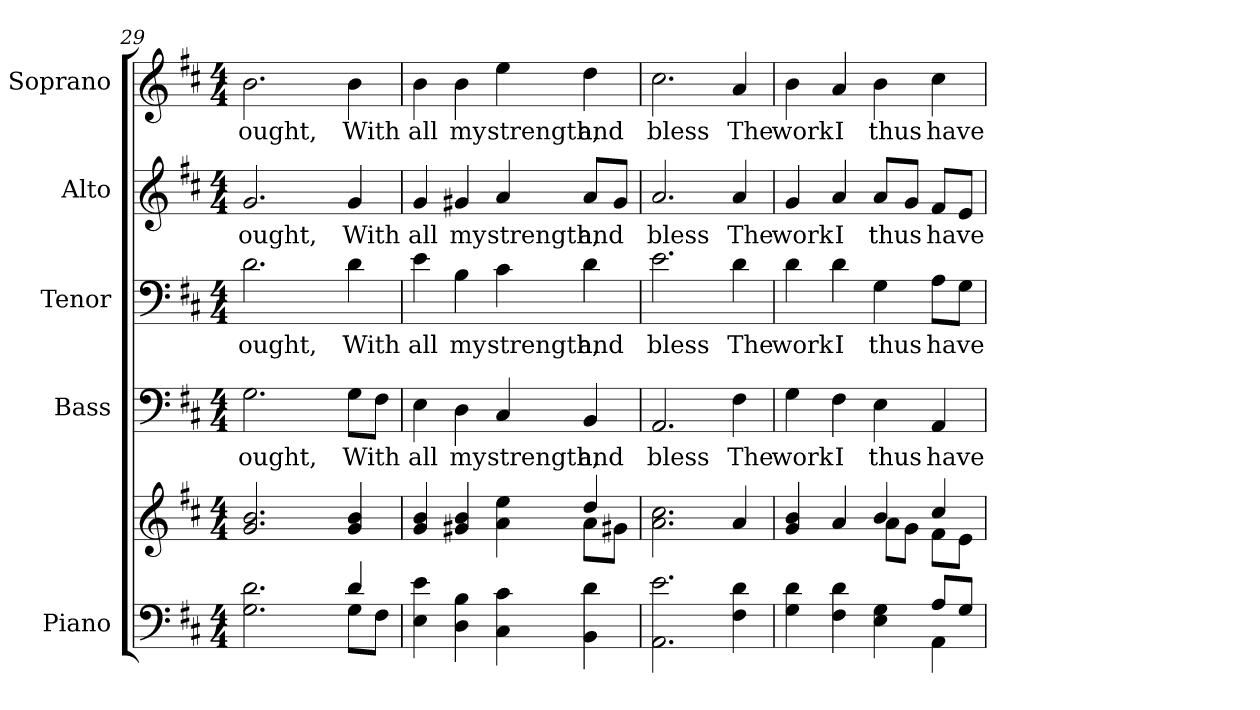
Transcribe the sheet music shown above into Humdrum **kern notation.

**kern	**kern	**kern	**text	**kern	**text	**kern	**text	**kern	**text
*part5	*part5	*part4	*part4	*part3	*part3	*part2	*part2	*part1	*part1
*staff6	*staff5	*staff4	*staff4	*staff3	*staff3	*staff2	*staff2	*staff1	*staff1
*I"Piano	*	*I"Bass	*	*I"Tenor	*	*I"Alto	*	*I"Soprano	*
*I'Pno.	*	*I'B.	*	*I'T.	*	*I'A.	*	*I'S.	*
!!LO:PB:g=z
*clefF4	*clefG2	*clefF4	*	*clefF4	*	*clefG2	*	*clefG2	*
*k[f#c#]	*k[f#c#]	*k[f#c#]	*	*k[f#c#]	*	*k[f#c#]	*	*k[f#c#]	*
*D:	*D:	*D:	*	*D:	*	*D:	*	*D:	*
*M4/4	*M4/4	*M4/4	*	*M4/4	*	*M4/4	*	*M4/4	*
=29	=29	=29	=29	=29	=29	=29	=29	=29	=29
*^	*	*	*	*	*	*	*	*	*
!	!	!	!	!LO:LY:b:color=#000000	!	!	!	!	!	!
!	!	!	!	!	!	!LO:LY:b:color=#000000	!	!	!	!
!	!	!	!	!	!	!	!	!LO:LY:b:color=#000000	!	!
!	!	!	!	!	!	!	!	!	!	!LO:LY:b:color=#000000
2.Gi\ 2.di	2ryy	2.gi/ 2.bi	2.Gi\	ought,	2.di\	ought,	2.gi/	ought,	2.bi\	ought,
.	4ryy	.	.	.	.	.	.	.	.	.
!	!	!	!	!LO:LY:b:color=#000000	!	!	!	!	!	!
!	!	!	!	!	!	!LO:LY:b:color=#000000	!	!	!	!
!	!	!	!	!	!	!	!	!LO:LY:b:color=#000000	!	!
!	!	!	!	!	!	!	!	!	!	!LO:LY:b:color=#000000
4di/	8Gi\L	4gi/ 4bi	8Gi\L	With	4di\	With	4gi/	With	4bi\	With
.	8F#i\J	.	8F#i\J	.	.	.	.	.	.	.
*v	*v	*	*	*	*	*	*	*	*	*
=30	=30	=30	=30	=30	=30	=30	=30	=30	=30
*	*^	*	*	*	*	*	*	*	*
*^	*	*	*	*	*	*	*	*	*	*
!	!	!	!	!	!LO:LY:b:color=#000000	!	!	!	!	!	!
*v	*v	*	*	*	*	*	*	*	*	*	*
*^	*	*	*	*	*	*	*	*	*	*
!	!	!	!	!	!	!	!LO:LY:b:color=#000000	!	!	!	!
*v	*v	*	*	*	*	*	*	*	*	*	*
*^	*	*	*	*	*	*	*	*	*	*
!	!	!	!	!	!	!	!	!	!LO:LY:b:color=#000000	!	!
*v	*v	*	*	*	*	*	*	*	*	*	*
*^	*	*	*	*	*	*	*	*	*	*
!	!	!	!	!	!	!	!	!	!	!	!LO:LY:b:color=#000000
*v	*v	*	*	*	*	*	*	*	*	*	*
4Ei\ 4ei	4gi/ 4bi	2ryy	4Ei\	all	4ei\	all	4gi/	all	4bi\	all
!	!	!	!	!LO:LY:b:color=#000000	!	!	!	!	!	!
!	!	!	!	!	!	!LO:LY:b:color=#000000	!	!	!	!
!	!	!	!	!	!	!	!	!LO:LY:b:color=#000000	!	!
!	!	!	!	!	!	!	!	!	!	!LO:LY:b:color=#000000
4Di\ 4Bi	4g#Xi/ 4bi	.	4Di\	my	4Bi\	my	4g#Xi/	my	4bi\	my
!	!	!	!	!LO:LY:b:color=#000000	!	!	!	!	!	!
!	!	!	!	!	!	!LO:LY:b:color=#000000	!	!	!	!
!	!	!	!	!	!	!	!	!LO:LY:b:color=#000000	!	!
!	!	!	!	!	!	!	!	!	!	!LO:LY:b:color=#000000
4C#i\ 4c#i	4ai\ 4eei	4ryy	4C#i/	strength,	4c#i\	strength,	4ai/	strength,	4eei\	strength,
!	!	!	!	!LO:LY:b:color=#000000	!	!	!	!	!	!
!	!	!	!	!	!	!LO:LY:b:color=#000000	!	!	!	!
!	!	!	!	!	!	!	!	!LO:LY:b:color=#000000	!	!
!	!	!	!	!	!	!	!	!	!	!LO:LY:b:color=#000000
4BBi\ 4di	4ddi/	8ai\L	4BBi/	and	4di\	and	8ai/L	and	4ddi\	and
.	.	8g#Xi\J	.	.	.	.	8g#i/J	.	.	.
*	*v	*v	*	*	*	*	*	*	*	*
!!LO:PB:g=z
=31	=31	=31	=31	=31	=31	=31	=31	=31	=31
*	*^	*	*	*	*	*	*	*	*
!	!	!	!	!LO:LY:b:color=#000000	!	!	!	!	!	!
*	*v	*v	*	*	*	*	*	*	*	*
*	*^	*	*	*	*	*	*	*	*
!	!	!	!	!	!	!LO:LY:b:color=#000000	!	!	!	!
*	*v	*v	*	*	*	*	*	*	*	*
*	*^	*	*	*	*	*	*	*	*
!	!	!	!	!	!	!	!	!LO:LY:b:color=#000000	!	!
*	*v	*v	*	*	*	*	*	*	*	*
*	*^	*	*	*	*	*	*	*	*
!	!	!	!	!	!	!	!	!	!	!LO:LY:b:color=#000000
*	*v	*v	*	*	*	*	*	*	*	*
2.AAi\ 2.ei	2.ai\ 2.cc#i	2.AAi/	bless	2.ei\	bless	2.ai/	bless	2.cc#i\	bless
!	!	!	!LO:LY:b:color=#000000	!	!	!	!	!	!
!	!	!	!	!	!LO:LY:b:color=#000000	!	!	!	!
!	!	!	!	!	!	!	!LO:LY:b:color=#000000	!	!
!	!	!	!	!	!	!	!	!	!LO:LY:b:color=#000000
4F#i\ 4di	4ai/	4F#i\	The	4di\	The	4ai/	The	4ai/	The
=32	=32	=32	=32	=32	=32	=32	=32	=32	=32
*^	*^	*	*	*	*	*	*	*	*
!	!	!	!	!	!LO:LY:b:color=#000000	!	!	!	!	!	!
!	!	!	!	!	!	!	!LO:LY:b:color=#000000	!	!	!	!
!	!	!	!	!	!	!	!	!	!LO:LY:b:color=#000000	!	!
!	!	!	!	!	!	!	!	!	!	!	!LO:LY:b:color=#000000
4Gi\ 4di	2ryy	4gi/ 4bi	2ryy	4Gi\	work	4di\	work	4gi/	work	4bi\	work
!	!	!	!	!	!LO:LY:b:color=#000000	!	!	!	!	!	!
!	!	!	!	!	!	!	!LO:LY:b:color=#000000	!	!	!	!
!	!	!	!	!	!	!	!	!	!LO:LY:b:color=#000000	!	!
!	!	!	!	!	!	!	!	!	!	!	!LO:LY:b:color=#000000
4F#i\ 4di	.	4ai/	.	4F#i\	I	4di\	I	4ai/	I	4ai/	I
!	!	!	!	!	!LO:LY:b:color=#000000	!	!	!	!	!	!
!	!	!	!	!	!	!	!LO:LY:b:color=#000000	!	!	!	!
!	!	!	!	!	!	!	!	!	!LO:LY:b:color=#000000	!	!
!	!	!	!	!	!	!	!	!	!	!	!LO:LY:b:color=#000000
4Ei\ 4Gi	4ryy	4bi/	8ai\L	4Ei\	thus	4Gi\	thus	8ai/L	thus	4bi\	thus
.	.	.	8gi\J	.	.	.	.	8gi/J	.	.	.
!	!	!	!	!	!LO:LY:b:color=#000000	!	!	!	!	!	!
!	!	!	!	!	!	!	!LO:LY:b:color=#000000	!	!	!	!
!	!	!	!	!	!	!	!	!	!LO:LY:b:color=#000000	!	!
!	!	!	!	!	!	!	!	!	!	!	!LO:LY:b:color=#000000
8Ai/L	4AAi\	4cc#i/	8f#i\L	4AAi/	have	8Ai\L	have	8f#i/L	have	4cc#i\	have
8Gi/J	.	.	8ei\J	.	.	8Gi\J	.	8ei/J	.	.	.
*v	*v	*	*	*	*	*	*	*	*	*	*
*	*v	*v	*	*	*	*	*	*	*	*
=	=	=	=	=	=	=	=	=	=
*-	*-	*-	*-	*-	*-	*-	*-	*-	*-
